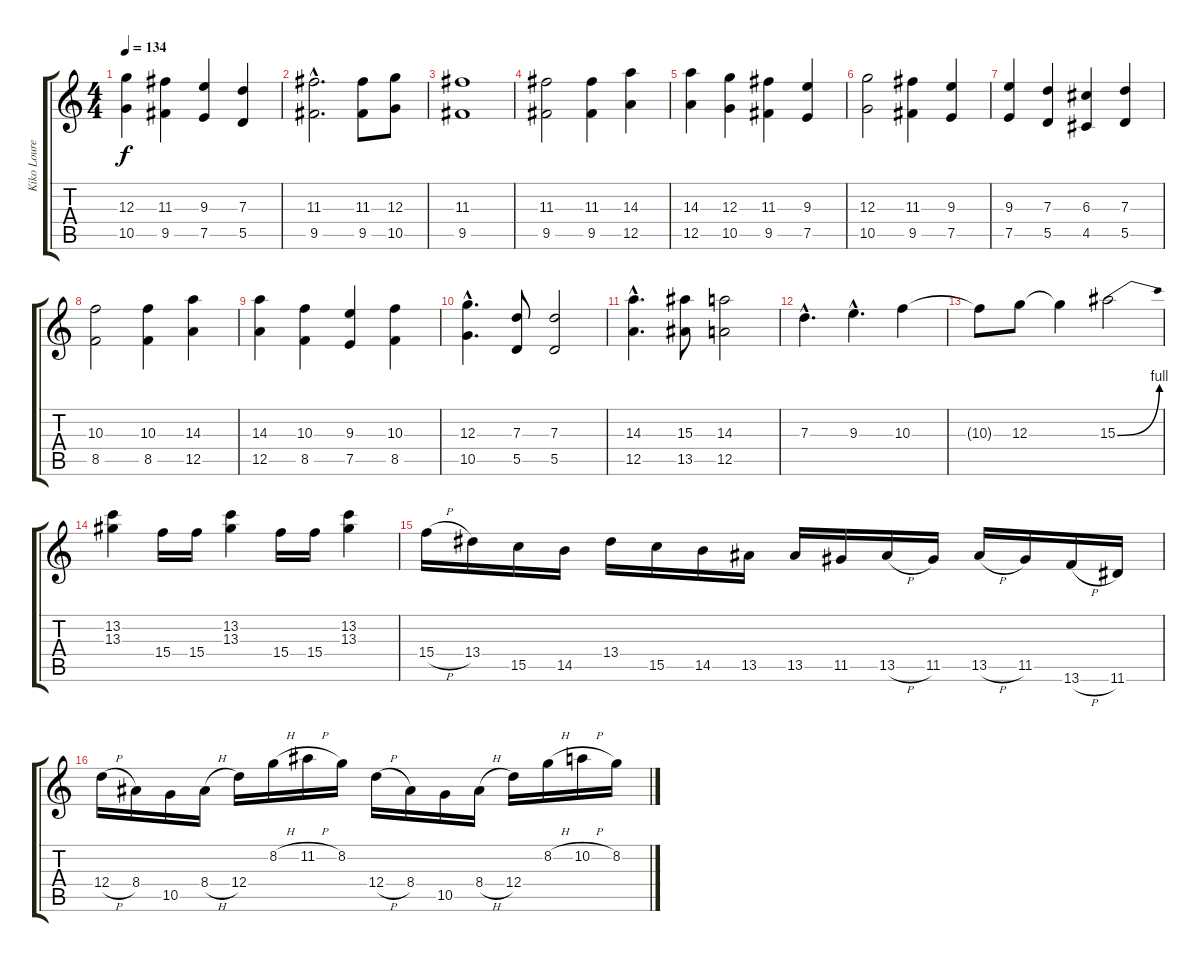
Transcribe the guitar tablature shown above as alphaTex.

\track ("Kiko Loureiro" "Kiko Loure") {instrument distortionguitar}
\staff {score tabs}
\tuning (E4 B3 G3 D3 A2 E2) {hide}
\ts (4 4)
\tempo 134
\clef g2
\ks c
(12.3 10.5).4{dy f} (11.3 9.5).4 (9.3 7.5).4 (7.3 5.5).4 |
(11.3{hac} 9.5{hac}).2{d} (11.3 9.5).8 (12.3 10.5).8 |
(11.3 9.5).1 |
(11.3 9.5).2 (11.3 9.5).4 (14.3 12.5).4 |
(14.3 12.5).4 (12.3 10.5).4 (11.3 9.5).4 (9.3 7.5).4 |
(12.3 10.5).2 (11.3 9.5).4 (9.3 7.5).4 |
(9.3 7.5).4 (7.3 5.5).4 (6.3 4.5).4 (7.3 5.5).4 |
(10.3 8.5).2 (10.3 8.5).4 (14.3 12.5).4 |
(14.3 12.5).4 (10.3 8.5).4 (9.3 7.5).4 (10.3 8.5).4 |
(12.3{hac} 10.5{hac}).4{d} (7.3 5.5).8 (7.3 5.5).2 |
(14.3{hac} 12.5{hac}).4{d} (15.3 13.5).8 (14.3 12.5).2 |
7.3{hac}.4{d} 9.3{hac}.4{d} 10.3.4 |
10.3{t}.8 12.3.8 12.3{t}.4 15.3{be (bend 0 0 60 4)}.2 |
(13.2 13.3).4 15.4.16 15.4.16 (13.2 13.3).4 15.4.16 15.4.16 (13.2 13.3).4 |
15.4{h}.16 13.4.16 15.5.16 14.5.16 13.4.16 15.5.16 14.5.16 13.5.16 13.5.16 11.5.16 13.5{h}.16 11.5.16 13.5{h}.16 11.5.16 13.6{h}.16 11.6.16 |
12.4{h}.16 8.4.16 10.5.16 8.4{h}.16 12.4.16 8.2{h}.16 11.2{h}.16 8.2.16 12.4{h}.16 8.4.16 10.5.16 8.4{h}.16 12.4.16 8.2{h}.16 10.2{h}.16 8.2.16
